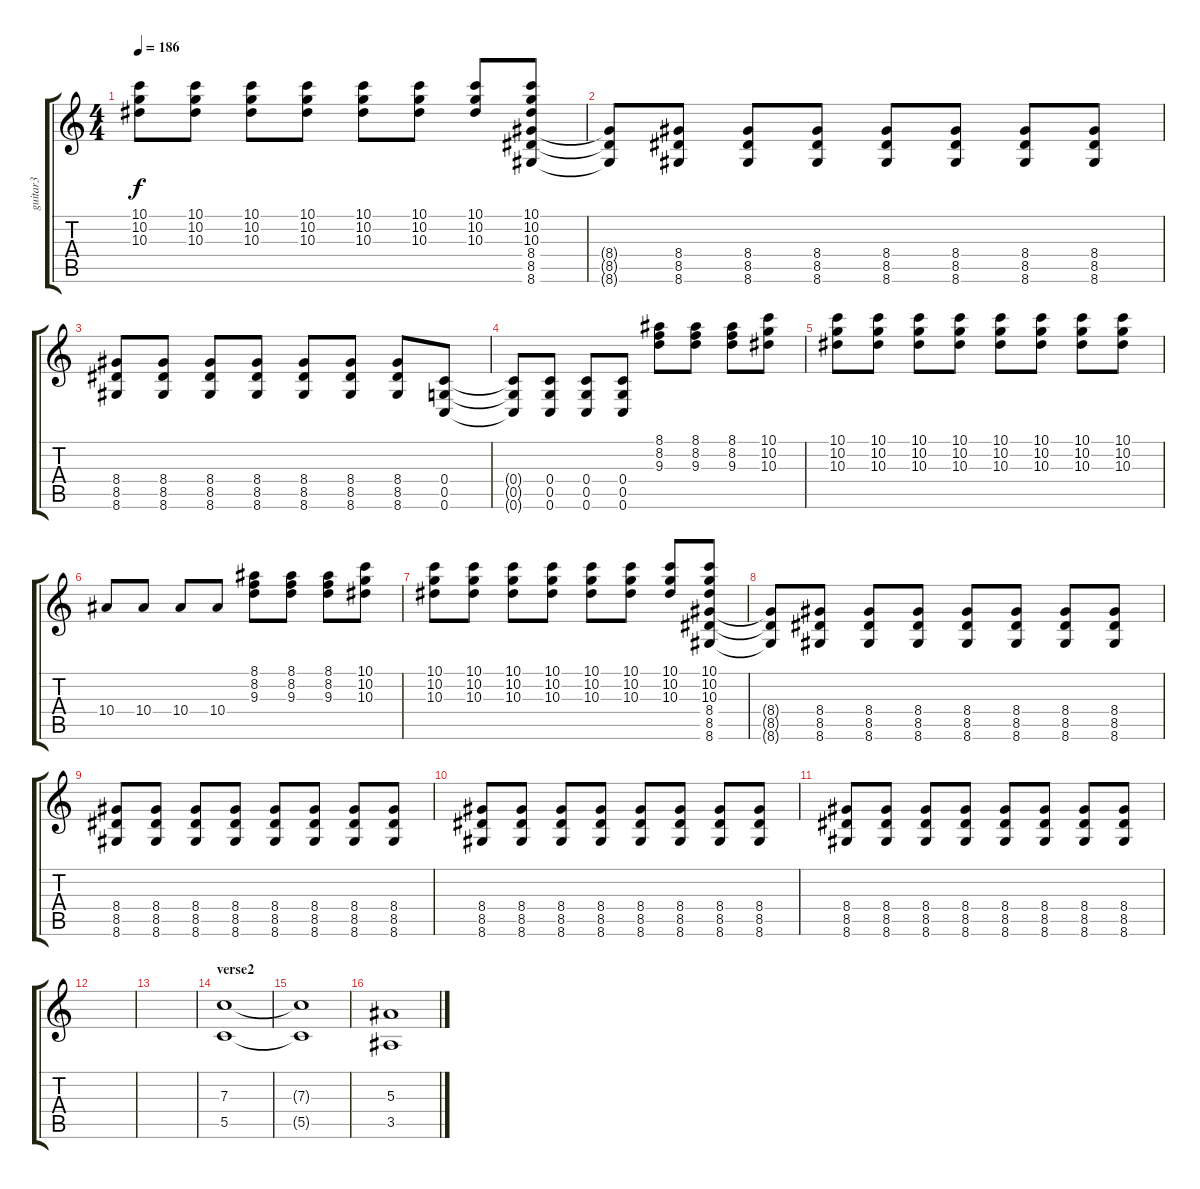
\track ("guitar3" "guitar3") {instrument distortionguitar}
\staff {score tabs}
\tuning (D4 A3 F3 C3 G2 C2) {hide}
\ts (4 4)
\tempo 186
\clef g2
\ks c
(10.1 10.2 10.3).8{dy f} (10.1 10.2 10.3).8 (10.1 10.2 10.3).8 (10.1 10.2 10.3).8 (10.1 10.2 10.3).8 (10.1 10.2 10.3).8 (10.1 10.2 10.3).8 (10.1 10.2 10.3 8.4 8.5 8.6).8 |
(8.4{t} 8.5{t} 8.6{t}).8 (8.4 8.5 8.6).8 (8.4 8.5 8.6).8 (8.4 8.5 8.6).8 (8.4 8.5 8.6).8 (8.4 8.5 8.6).8 (8.4 8.5 8.6).8 (8.4 8.5 8.6).8 |
(8.4 8.5 8.6).8 (8.4 8.5 8.6).8 (8.4 8.5 8.6).8 (8.4 8.5 8.6).8 (8.4 8.5 8.6).8 (8.4 8.5 8.6).8 (8.4 8.5 8.6).8 (0.4 0.5 0.6).8 |
(0.4{t} 0.5{t} 0.6{t}).8 (0.4 0.5 0.6).8 (0.4 0.5 0.6).8 (0.4 0.5 0.6).8 (8.1 8.2 9.3).8 (8.1 8.2 9.3).8 (8.1 8.2 9.3).8 (10.1 10.2 10.3).8 |
(10.1 10.2 10.3).8 (10.1 10.2 10.3).8 (10.1 10.2 10.3).8 (10.1 10.2 10.3).8 (10.1 10.2 10.3).8 (10.1 10.2 10.3).8 (10.1 10.2 10.3).8 (10.1 10.2 10.3).8 |
10.4.8 10.4.8 10.4.8 10.4.8 (8.1 8.2 9.3).8 (8.1 8.2 9.3).8 (8.1 8.2 9.3).8 (10.1 10.2 10.3).8 |
(10.1 10.2 10.3).8 (10.1 10.2 10.3).8 (10.1 10.2 10.3).8 (10.1 10.2 10.3).8 (10.1 10.2 10.3).8 (10.1 10.2 10.3).8 (10.1 10.2 10.3).8 (10.1 10.2 10.3 8.4 8.5 8.6).8 |
(8.4{t} 8.5{t} 8.6{t}).8 (8.4 8.5 8.6).8 (8.4 8.5 8.6).8 (8.4 8.5 8.6).8 (8.4 8.5 8.6).8 (8.4 8.5 8.6).8 (8.4 8.5 8.6).8 (8.4 8.5 8.6).8 |
(8.4 8.5 8.6).8 (8.4 8.5 8.6).8 (8.4 8.5 8.6).8 (8.4 8.5 8.6).8 (8.4 8.5 8.6).8 (8.4 8.5 8.6).8 (8.4 8.5 8.6).8 (8.4 8.5 8.6).8 |
(8.4 8.5 8.6).8 (8.4 8.5 8.6).8 (8.4 8.5 8.6).8 (8.4 8.5 8.6).8 (8.4 8.5 8.6).8 (8.4 8.5 8.6).8 (8.4 8.5 8.6).8 (8.4 8.5 8.6).8 |
(8.4 8.5 8.6).8 (8.4 8.5 8.6).8 (8.4 8.5 8.6).8 (8.4 8.5 8.6).8 (8.4 8.5 8.6).8 (8.4 8.5 8.6).8 (8.4 8.5 8.6).8 (8.4 8.5 8.6).8 |
|
|
\section ("" "verse2")
(7.3 5.5).1 |
(7.3{t} 5.5{t}).1 |
(5.3 3.5).1
